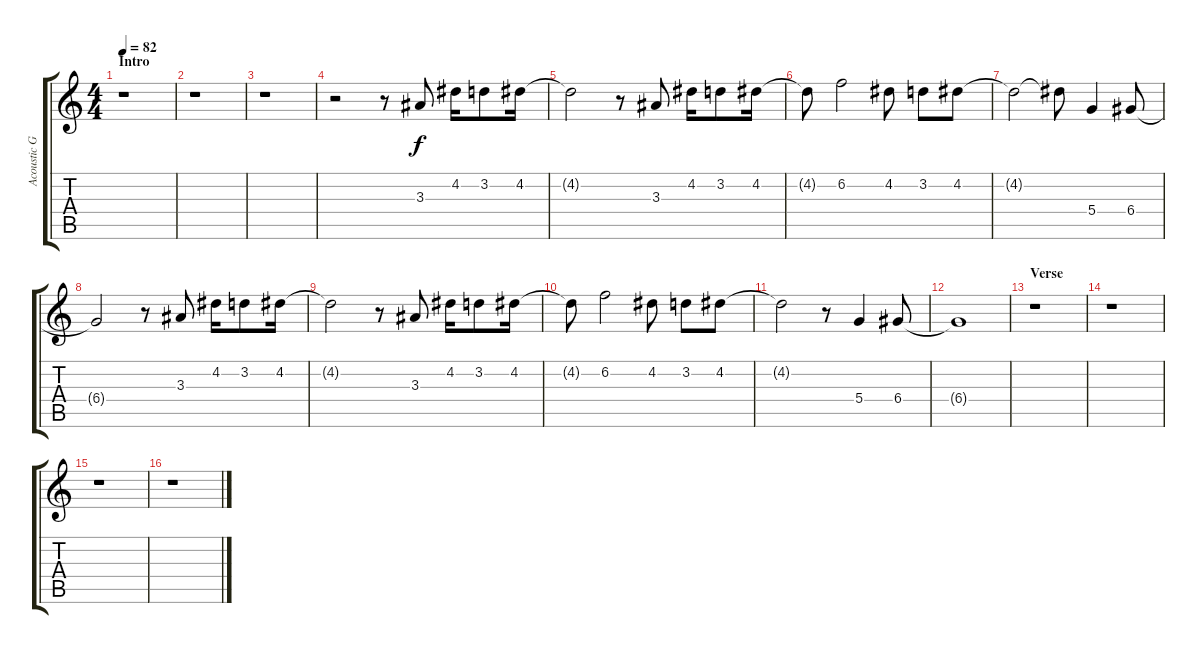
\track ("Acoustic Guitar 2 (Fills)" "Acoustic G") {instrument acousticguitarsteel}
\staff {score tabs}
\tuning (E4 B3 G3 D3 A2 E2) {hide}
\ts (4 4)
\section ("" "Intro")
\tempo 82
\clef g2
\ks c
r.1{dy f instrument acousticguitarsteel} |
r.1 |
r.1 |
r.2 r.8 3.3.8 4.2.16 3.2.8 4.2.16 |
4.2{t}.2 r.8 3.3.8 4.2.16 3.2.8 4.2.16 |
4.2{t}.8 6.2.2 4.2.8 3.2.8 4.2.8 |
4.2{t}.2 4.2{t}.8 5.4.4 6.4.8 |
6.4{t}.2 r.8 3.3.8 4.2.16 3.2.8 4.2.16 |
4.2{t}.2 r.8 3.3.8 4.2.16 3.2.8 4.2.16 |
4.2{t}.8 6.2.2 4.2.8 3.2.8 4.2.8 |
4.2{t}.2 r.8 5.4.4 6.4.8 |
6.4{t}.1 |
\section ("" "Verse")
r.1 |
r.1 |
r.1 |
r.1
